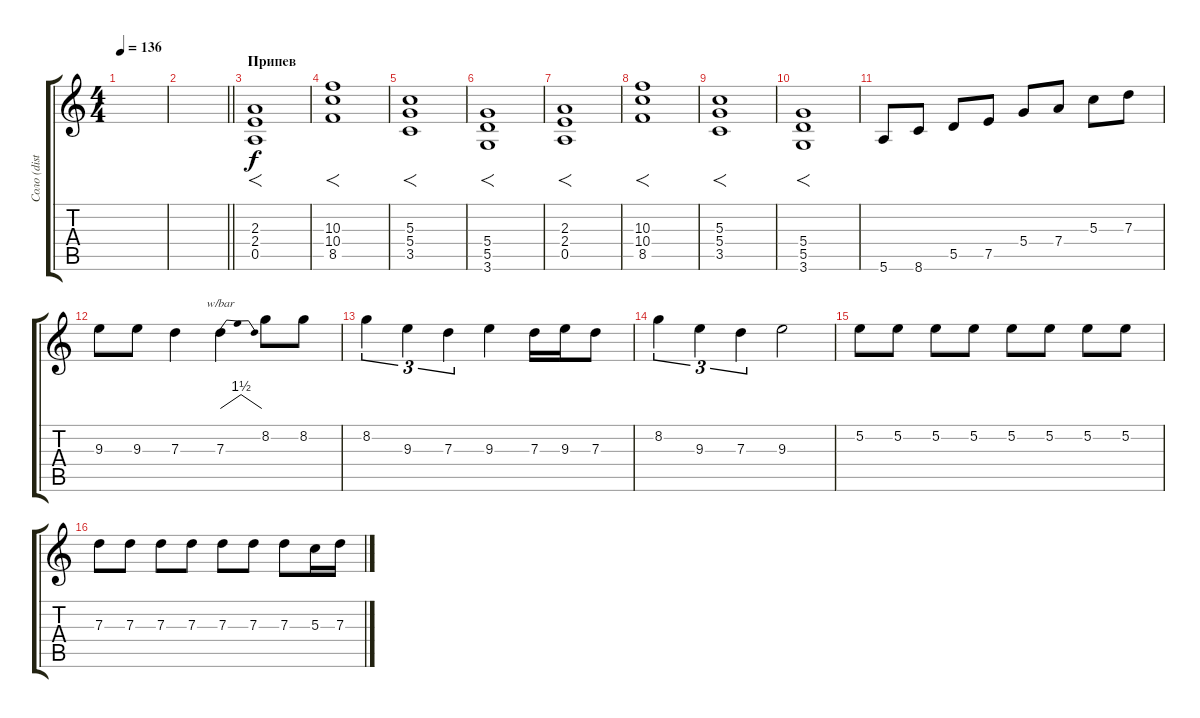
\track ("Соло (dist)" "Соло (dist") {instrument distortionguitar}
\staff {score tabs}
\tuning (E4 B3 G3 D3 A2 E2) {hide}
\ts (4 4)
\tempo 136
\clef g2
\ks c
|
\barLineRight lightlight
|
\section ("" "Припев")
(2.3 2.4 0.5).1{f instrument distortionguitar} |
(10.3 10.4 8.5).1{f} |
(5.3 5.4 3.5).1{f} |
(5.4 5.5 3.6).1{f} |
(2.3 2.4 0.5).1{f} |
(10.3 10.4 8.5).1{f} |
(5.3 5.4 3.5).1{f} |
(5.4 5.5 3.6).1{f} |
5.6.8{volume 16} 8.6.8 5.5.8 7.5.8 5.4.8 7.4.8 5.3.8 7.3.8 |
9.3.8 9.3.8 7.3.4 7.3.4{tbe (dip default 0 0 30 6 60 0)} 8.2.8 8.2.8 |
8.2.4{tu (3 2)} 9.3.4{tu (3 2)} 7.3.4{tu (3 2)} 9.3.4 7.3.16 9.3.16 7.3.8 |
8.2.4{tu (3 2)} 9.3.4{tu (3 2)} 7.3.4{tu (3 2)} 9.3.2 |
5.2.8 5.2.8 5.2.8 5.2.8 5.2.8 5.2.8 5.2.8 5.2.8 |
7.3.8 7.3.8 7.3.8 7.3.8 7.3.8 7.3.8 7.3.8 5.3.16 7.3.16
